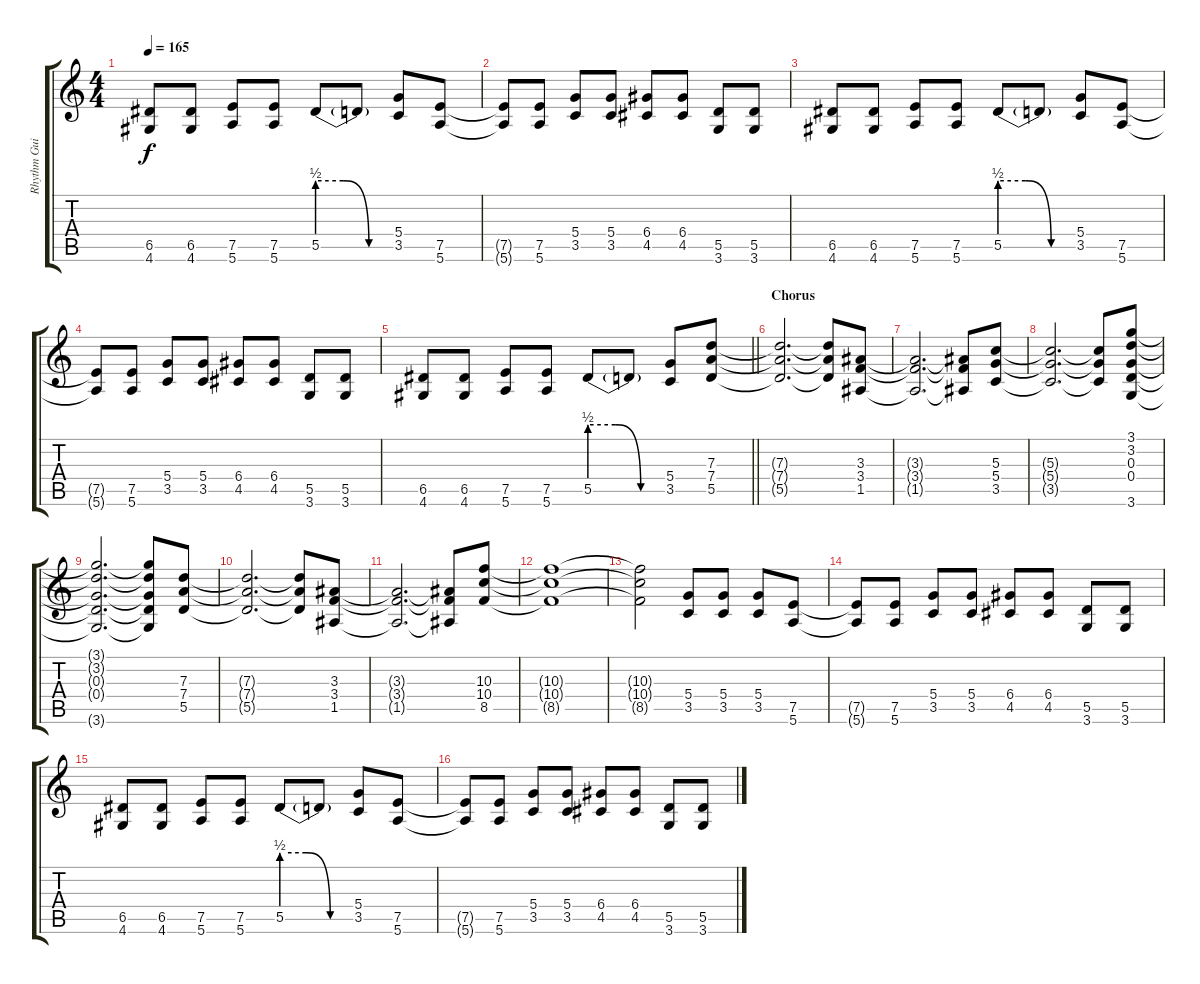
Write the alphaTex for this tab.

\track ("Rhythm Guitar (Dave)" "Rhythm Gui") {mute instrument overdrivenguitar}
\staff {score tabs}
\tuning (E4 B3 G3 D3 A2 E2) {hide}
\ts (4 4)
\tempo 165
\clef g2
\ks c
(6.5 4.6).8{dy f} (6.5 4.6).8 (7.5 5.6).8 (7.5 5.6).8 5.5{be (custom 0 2 20 2 40 0 60 0)}.8 5.5{t}.8 (5.4 3.5).8 (7.5 5.6).8 |
(7.5{t} 5.6{t}).8 (7.5 5.6).8 (5.4 3.5).8 (5.4 3.5).8 (6.4 4.5).8 (6.4 4.5).8 (5.5 3.6).8 (5.5 3.6).8 |
(6.5 4.6).8 (6.5 4.6).8 (7.5 5.6).8 (7.5 5.6).8 5.5{be (custom 0 2 20 2 40 0 60 0)}.8 5.5{t}.8 (5.4 3.5).8 (7.5 5.6).8 |
(7.5{t} 5.6{t}).8 (7.5 5.6).8 (5.4 3.5).8 (5.4 3.5).8 (6.4 4.5).8 (6.4 4.5).8 (5.5 3.6).8 (5.5 3.6).8 |
\barLineRight lightlight
(6.5 4.6).8 (6.5 4.6).8 (7.5 5.6).8 (7.5 5.6).8 5.5{be (custom 0 2 20 2 40 0 60 0)}.8 5.5{t}.8 (5.4 3.5).8 (7.3 7.4 5.5).8 |
\section ("" "Chorus")
(7.3{t} 7.4{t} 5.5{t}).2{d} (7.3{t} 7.4{t} 5.5{t}).8 (3.3 3.4 1.5).8 |
(3.3{t} 3.4{t} 1.5{t}).2{d} (3.3{t} 3.4{t} 1.5{t}).8 (5.3 5.4 3.5).8 |
(5.3{t} 5.4{t} 3.5{t}).2{d} (5.3{t} 5.4{t} 3.5{t}).8 (3.1 3.2 0.3 0.4 3.6).8 |
(3.1{t} 3.2{t} 0.3{t} 0.4{t} 3.6{t}).2{d} (3.1{t} 3.2{t} 0.3{t} 0.4{t} 3.6{t}).8 (7.3 7.4 5.5).8 |
(7.3{t} 7.4{t} 5.5{t}).2{d} (7.3{t} 7.4{t} 5.5{t}).8 (3.3 3.4 1.5).8 |
(3.3{t} 3.4{t} 1.5{t}).2{d} (3.3{t} 3.4{t} 1.5{t}).8 (10.3 10.4 8.5).8 |
(10.3{t} 10.4{t} 8.5{t}).1 |
(10.3{t} 10.4{t} 8.5{t}).2 (5.4 3.5).8 (5.4 3.5).8 (5.4 3.5).8 (7.5 5.6).8 |
(7.5{t} 5.6{t}).8 (7.5 5.6).8 (5.4 3.5).8 (5.4 3.5).8 (6.4 4.5).8 (6.4 4.5).8 (5.5 3.6).8 (5.5 3.6).8 |
(6.5 4.6).8 (6.5 4.6).8 (7.5 5.6).8 (7.5 5.6).8 5.5{be (custom 0 2 20 2 40 0 60 0)}.8 5.5{t}.8 (5.4 3.5).8 (7.5 5.6).8 |
(7.5{t} 5.6{t}).8 (7.5 5.6).8 (5.4 3.5).8 (5.4 3.5).8 (6.4 4.5).8 (6.4 4.5).8 (5.5 3.6).8 (5.5 3.6).8
